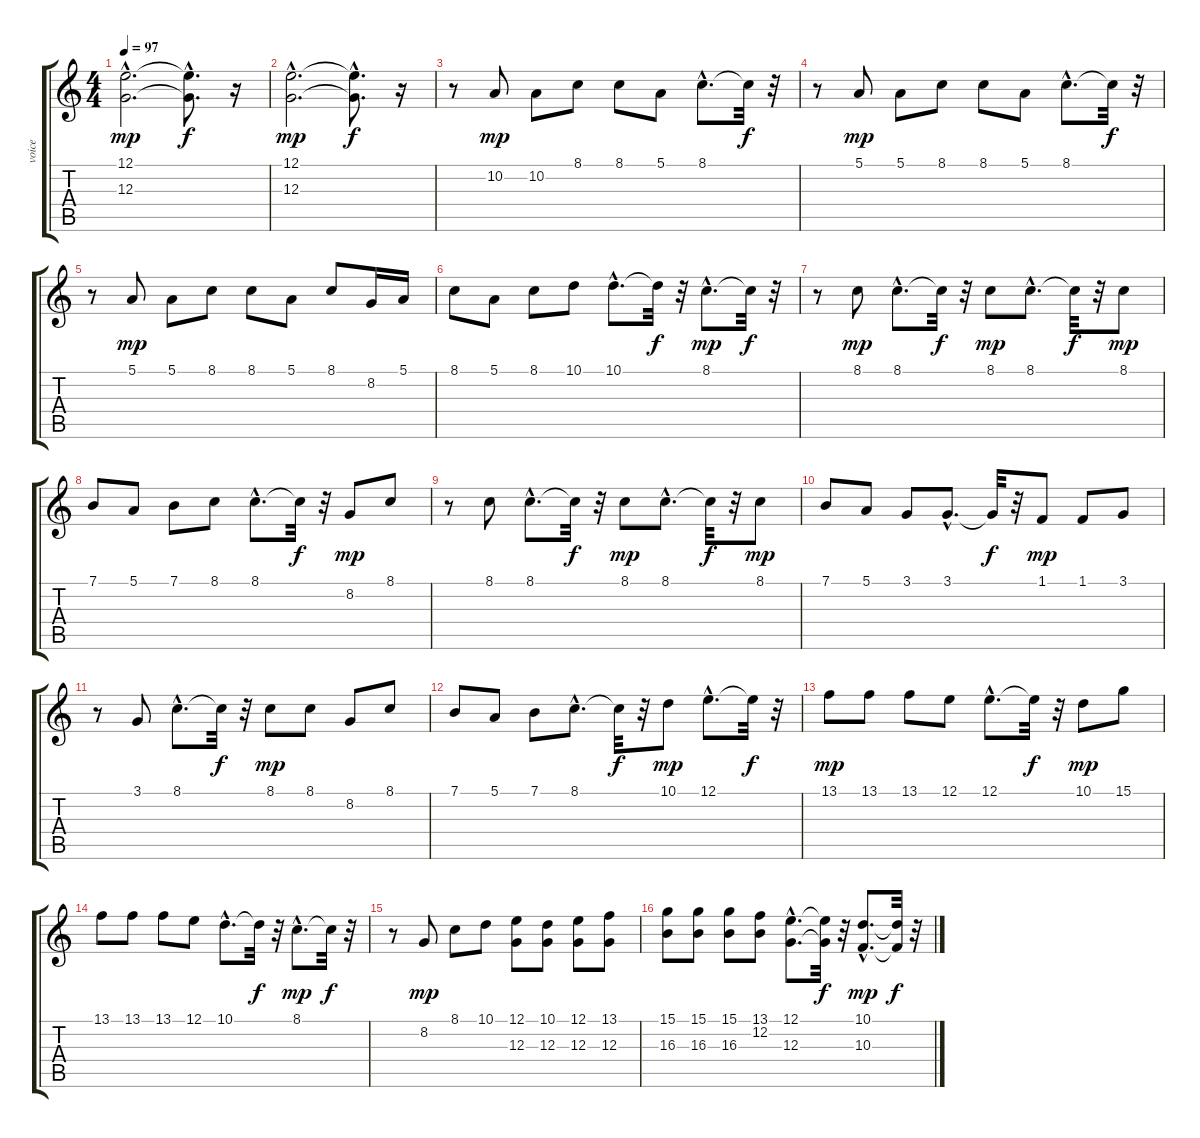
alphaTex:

\track ("voice" "voice") {instrument flute}
\staff {score tabs}
\tuning (E4 B3 G3 D3 A2 E2) {hide}
\ts (4 4)
\tempo 97
\clef g2
\ks c
(12.1{hac} 12.3{hac}).2{d dy mp} (12.1{hac t} 12.3{hac t}).8{d dy f} r.16 |
(12.1{hac} 12.3{hac}).2{d dy mp} (12.1{hac t} 12.3{hac t}).8{d dy f} r.16 |
r.8 10.2.8{dy mp} 10.2.8 8.1.8 8.1.8 5.1.8 8.1{hac}.8{d} 8.1{t}.32{dy f} r.32 |
r.8 5.1.8{dy mp} 5.1.8 8.1.8 8.1.8 5.1.8 8.1{hac}.8{d} 8.1{t}.32{dy f} r.32 |
r.8 5.1.8{dy mp} 5.1.8 8.1.8 8.1.8 5.1.8 8.1.8 8.2.16 5.1.16 |
8.1.8 5.1.8 8.1.8 10.1.8 10.1{hac}.8{d} 10.1{t}.32{dy f} r.32 8.1{hac}.8{d dy mp} 8.1{t}.32{dy f} r.32 |
r.8 8.1.8{dy mp} 8.1{hac}.8{d} 8.1{t}.32{dy f} r.32 8.1.8{dy mp} 8.1{hac}.8{d} 8.1{t}.32{dy f} r.32 8.1.8{dy mp} |
7.1.8 5.1.8 7.1.8 8.1.8 8.1{hac}.8{d} 8.1{t}.32{dy f} r.32 8.2.8{dy mp} 8.1.8 |
r.8 8.1.8 8.1{hac}.8{d} 8.1{t}.32{dy f} r.32 8.1.8{dy mp} 8.1{hac}.8{d} 8.1{t}.32{dy f} r.32 8.1.8{dy mp} |
7.1.8 5.1.8 3.1.8 3.1{hac}.8{d} 3.1{t}.32{dy f} r.32 1.1.8{dy mp} 1.1.8 3.1.8 |
r.8 3.1.8 8.1{hac}.8{d} 8.1{t}.32{dy f} r.32 8.1.8{dy mp} 8.1.8 8.2.8 8.1.8 |
7.1.8 5.1.8 7.1.8 8.1{hac}.8{d} 8.1{t}.32{dy f} r.32 10.1.8{dy mp} 12.1{hac}.8{d} 12.1{t}.32{dy f} r.32 |
13.1.8{dy mp} 13.1.8 13.1.8 12.1.8 12.1{hac}.8{d} 12.1{t}.32{dy f} r.32 10.1.8{dy mp} 15.1.8 |
13.1.8 13.1.8 13.1.8 12.1.8 10.1{hac}.8{d} 10.1{t}.32{dy f} r.32 8.1{hac}.8{d dy mp} 8.1{t}.32{dy f} r.32 |
r.8 8.2.8{dy mp} 8.1.8 10.1.8 (12.1 12.3).8 (10.1 12.3).8 (12.1 12.3).8 (13.1 12.3).8 |
(15.1 16.3).8 (15.1 16.3).8 (15.1 16.3).8 (13.1 12.2).8 (12.1{hac} 12.3{hac}).8{d} (12.1{t} 12.3{t}).32{dy f} r.32 (10.1{hac} 10.3{hac}).8{d dy mp} (10.1{t} 10.3{t}).32{dy f} r.32
